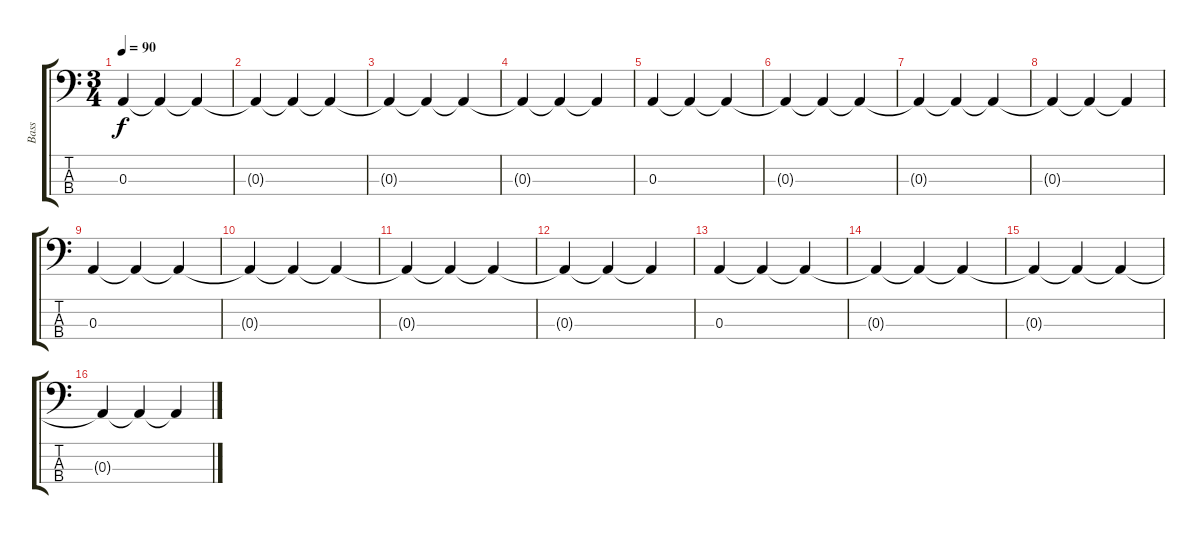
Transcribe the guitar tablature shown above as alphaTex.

\track ("Bass" "Bass") {instrument electricbassfinger}
\staff {score tabs}
\tuning (G2 D2 A1 D1) {hide}
\ts (3 4)
\tempo 90
\clef f4
\ks c
0.3.4{dy f} 0.3{t}.4 0.3{t}.4 |
0.3{t}.4 0.3{t}.4 0.3{t}.4 |
0.3{t}.4 0.3{t}.4 0.3{t}.4 |
0.3{t}.4 0.3{t}.4 0.3{t}.4 |
0.3.4 0.3{t}.4 0.3{t}.4 |
0.3{t}.4 0.3{t}.4 0.3{t}.4 |
0.3{t}.4 0.3{t}.4 0.3{t}.4 |
0.3{t}.4 0.3{t}.4 0.3{t}.4 |
0.3.4 0.3{t}.4 0.3{t}.4 |
0.3{t}.4 0.3{t}.4 0.3{t}.4 |
0.3{t}.4 0.3{t}.4 0.3{t}.4 |
0.3{t}.4 0.3{t}.4 0.3{t}.4 |
0.3.4 0.3{t}.4 0.3{t}.4 |
0.3{t}.4 0.3{t}.4 0.3{t}.4 |
0.3{t}.4 0.3{t}.4 0.3{t}.4 |
0.3{t}.4 0.3{t}.4 0.3{t}.4
